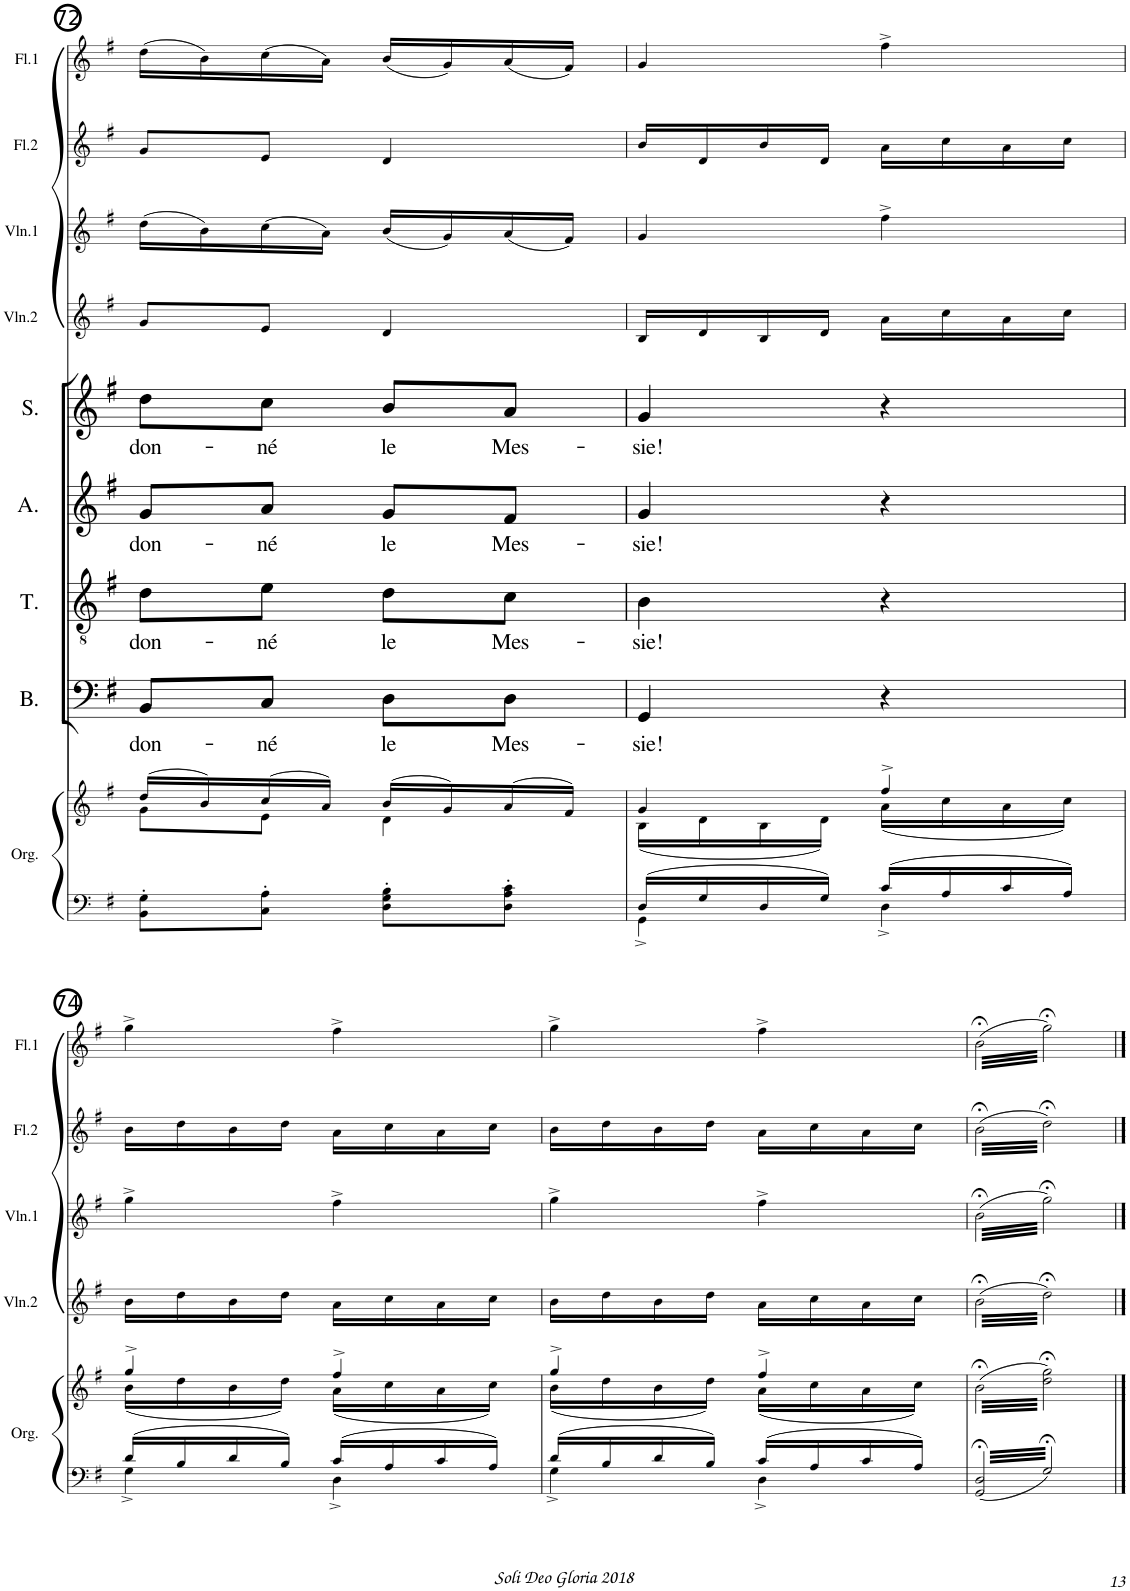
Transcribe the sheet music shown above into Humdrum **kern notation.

**kern	**kern	**kern	**text	**kern	**text	**kern	**text	**kern	**text	**kern	**kern	**kern	**kern
*part9	*part9	*part8	*part8	*part7	*part7	*part6	*part6	*part5	*part5	*part4	*part3	*part2	*part1
*staff10	*staff9	*staff8	*staff8	*staff7	*staff7	*staff6	*staff6	*staff5	*staff5	*staff4	*staff3	*staff2	*staff1
*I"Orgue	*	*I"Bass	*	*I"Ténor	*	*I"Alto	*	*I"Soprano	*	*I"Violon 2	*I"Violon 1	*I"Flûte 2	*I"Flûte 1
*I'Org.	*	*I'B.	*	*I'T.	*	*I'A.	*	*I'S.	*	*I'Vln.2	*I'Vln.1	*I'Fl.2	*I'Fl.1
!!LO:PB:g=z
*clefF4	*clefG2	*clefF4	*	*clefGv2	*	*clefG2	*	*clefG2	*	*clefG2	*clefG2	*clefG2	*clefG2
*k[f#]	*k[f#]	*k[f#]	*	*k[f#]	*	*k[f#]	*	*k[f#]	*	*k[f#]	*k[f#]	*k[f#]	*k[f#]
*M2/4	*M2/4	*M2/4	*	*M2/4	*	*M2/4	*	*M2/4	*	*M2/4	*M2/4	*M2/4	*M2/4
=72	=72	=72	=72	=72	=72	=72	=72	=72	=72	=72	=72	=72	=72
*	*^	*	*	*	*	*	*	*	*	*	*	*	*
!	!	!	!	!LO:LY:b	!	!LO:LY:b	!	!LO:LY:b	!	!LO:LY:b	!	!	!	!
8BB\' 8G\'L	(16dd/LL	8g\L	8BB/L	don-	8d\L	don-	8g/L	don-	8dd\L	don-	8g/L	(16dd\LL	8g/L	(16dd\LL
.	16b/)	.	.	.	.	.	.	.	.	.	.	16b\)	.	16b\)
!	!	!	!	!LO:LY:b	!	!LO:LY:b	!	!LO:LY:b	!	!LO:LY:b	!	!	!	!
8C\' 8A\'J	(16cc/	8e\J	8C/J	-né	8e\J	-né	8a/J	-né	8cc\J	-né	8e/J	(16cc\	8e/J	(16cc\
.	16a/JJ)	.	.	.	.	.	.	.	.	.	.	16a\JJ)	.	16a\JJ)
!	!	!	!	!LO:LY:b	!	!LO:LY:b	!	!LO:LY:b	!	!LO:LY:b	!	!	!	!
8D\' 8G\' 8B\'L	(16b/LL	4d\	8D\L	le	8d\L	le	8g/L	le	8b/L	le	4d/	(16b/LL	4d/	(16b/LL
.	16g/)	.	.	.	.	.	.	.	.	.	.	16g/)	.	16g/)
!	!	!	!	!LO:LY:b	!	!LO:LY:b	!	!LO:LY:b	!	!LO:LY:b	!	!	!	!
8D\' 8A\' 8c\'J	(16a/	.	8D\J	Mes-	8c\J	Mes-	8f#/J	Mes-	8a/J	Mes-	.	(16a/	.	(16a/
.	16f#/JJ)	.	.	.	.	.	.	.	.	.	.	16f#/JJ)	.	16f#/JJ)
=73	=73	=73	=73	=73	=73	=73	=73	=73	=73	=73	=73	=73	=73	=73
*^	*	*	*	*	*	*	*	*	*	*	*	*	*	*
!	!	!	!	!	!LO:LY:b	!	!LO:LY:b	!	!LO:LY:b	!	!LO:LY:b	!	!	!	!
16D/LL	4GG^\	4g/	(16B\LL	4GG/	-sie!	4B\	-sie!	4g/	-sie!	4g/	-sie!	16B/LL	4g/	16b/LL	4g/
16G/	.	.	16d\	.	.	.	.	.	.	.	.	16d/	.	16d/	.
16D/	.	.	16B\	.	.	.	.	.	.	.	.	16B/	.	16b/	.
16G/JJ	.	.	16d\JJ)	.	.	.	.	.	.	.	.	16d/JJ	.	16d/JJ	.
16c/LL	4D^\	4ff#^/	(16a\LL	4r	.	4r	.	4r	.	4r	.	16a\LL	4ff#^\	16a\LL	4ff#^\
16A/	.	.	16cc\	.	.	.	.	.	.	.	.	16cc\	.	16cc\	.
16c/	.	.	16a\	.	.	.	.	.	.	.	.	16a\	.	16a\	.
16A/JJ	.	.	16cc\JJ)	.	.	.	.	.	.	.	.	16cc\JJ	.	16cc\JJ	.
!!LO:LB:g=z
=74	=74	=74	=74	=74	=74	=74	=74	=74	=74	=74	=74	=74	=74	=74	=74
16d/LL	4G^\	4gg^/	(16b\LL	2r	.	2r	.	2r	.	2r	.	16b\LL	4gg^\	16b\LL	4gg^\
16B/	.	.	16dd\	.	.	.	.	.	.	.	.	16dd\	.	16dd\	.
16d/	.	.	16b\	.	.	.	.	.	.	.	.	16b\	.	16b\	.
16B/JJ	.	.	16dd\JJ)	.	.	.	.	.	.	.	.	16dd\JJ	.	16dd\JJ	.
16c/LL	4D^\	4ff#^/	(16a\LL	.	.	.	.	.	.	.	.	16a\LL	4ff#^\	16a\LL	4ff#^\
16A/	.	.	16cc\	.	.	.	.	.	.	.	.	16cc\	.	16cc\	.
16c/	.	.	16a\	.	.	.	.	.	.	.	.	16a\	.	16a\	.
16A/JJ	.	.	16cc\JJ)	.	.	.	.	.	.	.	.	16cc\JJ	.	16cc\JJ	.
=75	=75	=75	=75	=75	=75	=75	=75	=75	=75	=75	=75	=75	=75	=75	=75
16d/LL	4G^\	4gg^/	(16b\LL	2r	.	2r	.	2r	.	2r	.	16b\LL	4gg^\	16b\LL	4gg^\
16B/	.	.	16dd\	.	.	.	.	.	.	.	.	16dd\	.	16dd\	.
16d/	.	.	16b\	.	.	.	.	.	.	.	.	16b\	.	16b\	.
16B/JJ	.	.	16dd\JJ)	.	.	.	.	.	.	.	.	16dd\JJ	.	16dd\JJ	.
16c/LL	4D^\	4ff#^/	(16a\LL	.	.	.	.	.	.	.	.	16a\LL	4ff#^\	16a\LL	4ff#^\
16A/	.	.	16cc\	.	.	.	.	.	.	.	.	16cc\	.	16cc\	.
16c/	.	.	16a\	.	.	.	.	.	.	.	.	16a\	.	16a\	.
16A/JJ	.	.	16cc\JJ)	.	.	.	.	.	.	.	.	16cc\JJ	.	16cc\JJ	.
*v	*v	*	*	*	*	*	*	*	*	*	*	*	*	*	*
*	*v	*v	*	*	*	*	*	*	*	*	*	*	*	*
=76	=76	=76	=76	=76	=76	=76	=76	=76	=76	=76	=76	=76	=76
*	*tremolo	*	*	*	*	*	*	*	*	*	*	*	*
*	*	*	*	*	*	*	*	*	*	*tremolo	*	*	*
*	*	*	*	*	*	*	*	*	*	*	*tremolo	*	*
*	*	*	*	*	*	*	*	*	*	*	*	*tremolo	*
*	*	*	*	*	*	*	*	*	*	*	*	*	*tremolo
6.GG/;< 6.D/;<	(64b;<\LLLL	2r	.	2r	.	2r	.	2r;<	.	(64b;<\LLLL	(64b;<\LLLL	(64b;<\LLLL	(64b;<\LLLL
.	64dd\;< 64gg\;<)	.	.	.	.	.	.	.	.	64dd;<\)	64gg;<\)	64dd;<\)	64gg;<\)
.	64b;<\	.	.	.	.	.	.	.	.	64b;<\	64b;<\	64b;<\	64b;<\
.	64dd\;< 64gg\;<)	.	.	.	.	.	.	.	.	64dd;<\)	64gg;<\)	64dd;<\)	64gg;<\)
.	64b;<\	.	.	.	.	.	.	.	.	64b;<\	64b;<\	64b;<\	64b;<\
.	64dd\;< 64gg\;<)	.	.	.	.	.	.	.	.	64dd;<\)	64gg;<\)	64dd;<\)	64gg;<\)
.	64b;<\	.	.	.	.	.	.	.	.	64b;<\	64b;<\	64b;<\	64b;<\
.	64dd\;< 64gg\;<)	.	.	.	.	.	.	.	.	64dd;<\)	64gg;<\)	64dd;<\)	64gg;<\)
.	64b;<\	.	.	.	.	.	.	.	.	64b;<\	64b;<\	64b;<\	64b;<\
.	64dd\;< 64gg\;<)	.	.	.	.	.	.	.	.	64dd;<\)	64gg;<\)	64dd;<\)	64gg;<\)
.	64b;<\	.	.	.	.	.	.	.	.	64b;<\	64b;<\	64b;<\	64b;<\
.	64dd\;< 64gg\;<)	.	.	.	.	.	.	.	.	64dd;<\)	64gg;<\)	64dd;<\)	64gg;<\)
.	64b;<\	.	.	.	.	.	.	.	.	64b;<\	64b;<\	64b;<\	64b;<\
.	64dd\;< 64gg\;<)	.	.	.	.	.	.	.	.	64dd;<\)	64gg;<\)	64dd;<\)	64gg;<\)
.	64b;<\	.	.	.	.	.	.	.	.	64b;<\	64b;<\	64b;<\	64b;<\
.	64dd\;< 64gg\;<)	.	.	.	.	.	.	.	.	64dd;<\)	64gg;<\)	64dd;<\)	64gg;<\)
6.G;</	64b;<\	.	.	.	.	.	.	.	.	64b;<\	64b;<\	64b;<\	64b;<\
.	64dd\;< 64gg\;<)	.	.	.	.	.	.	.	.	64dd;<\)	64gg;<\)	64dd;<\)	64gg;<\)
.	64b;<\	.	.	.	.	.	.	.	.	64b;<\	64b;<\	64b;<\	64b;<\
.	64dd\;< 64gg\;<)	.	.	.	.	.	.	.	.	64dd;<\)	64gg;<\)	64dd;<\)	64gg;<\)
.	64b;<\	.	.	.	.	.	.	.	.	64b;<\	64b;<\	64b;<\	64b;<\
.	64dd\;< 64gg\;<)	.	.	.	.	.	.	.	.	64dd;<\)	64gg;<\)	64dd;<\)	64gg;<\)
.	64b;<\	.	.	.	.	.	.	.	.	64b;<\	64b;<\	64b;<\	64b;<\
.	64dd\;< 64gg\;<)	.	.	.	.	.	.	.	.	64dd;<\)	64gg;<\)	64dd;<\)	64gg;<\)
.	64b;<\	.	.	.	.	.	.	.	.	64b;<\	64b;<\	64b;<\	64b;<\
.	64dd\;< 64gg\;<)	.	.	.	.	.	.	.	.	64dd;<\)	64gg;<\)	64dd;<\)	64gg;<\)
.	64b;<\	.	.	.	.	.	.	.	.	64b;<\	64b;<\	64b;<\	64b;<\
.	64dd\;< 64gg\;<)	.	.	.	.	.	.	.	.	64dd;<\)	64gg;<\)	64dd;<\)	64gg;<\)
.	64b;<\	.	.	.	.	.	.	.	.	64b;<\	64b;<\	64b;<\	64b;<\
.	64dd\;< 64gg\;<)	.	.	.	.	.	.	.	.	64dd;<\)	64gg;<\)	64dd;<\)	64gg;<\)
.	64b;<\	.	.	.	.	.	.	.	.	64b;<\	64b;<\	64b;<\	64b;<\
.	64dd\;< 64gg\;<)JJJJ	.	.	.	.	.	.	.	.	64dd;<\)JJJJ	64gg;<\)JJJJ	64dd;<\)JJJJ	64gg;<\)JJJJ
*	*	*	*	*	*	*	*	*	*	*	*	*	*Xtremolo
*	*	*	*	*	*	*	*	*	*	*	*	*Xtremolo	*
*	*	*	*	*	*	*	*	*	*	*	*Xtremolo	*	*
*	*	*	*	*	*	*	*	*	*	*Xtremolo	*	*	*
*	*Xtremolo	*	*	*	*	*	*	*	*	*	*	*	*
.	.	.	.	.	.	.	.	.	.	.	.	.	.
.	.	.	.	.	.	.	.	.	.	.	.	.	.
.	.	.	.	.	.	.	.	.	.	.	.	.	.
.	.	.	.	.	.	.	.	.	.	.	.	.	.
.	.	.	.	.	.	.	.	.	.	.	.	.	.
.	.	.	.	.	.	.	.	.	.	.	.	.	.
.	.	.	.	.	.	.	.	.	.	.	.	.	.
.	.	.	.	.	.	.	.	.	.	.	.	.	.
.	.	.	.	.	.	.	.	.	.	.	.	.	.
.	.	.	.	.	.	.	.	.	.	.	.	.	.
.	.	.	.	.	.	.	.	.	.	.	.	.	.
.	.	.	.	.	.	.	.	.	.	.	.	.	.
.	.	.	.	.	.	.	.	.	.	.	.	.	.
.	.	.	.	.	.	.	.	.	.	.	.	.	.
.	.	.	.	.	.	.	.	.	.	.	.	.	.
.	.	.	.	.	.	.	.	.	.	.	.	.	.
==	==	==	==	==	==	==	==	==	==	==	==	==	==
*-	*-	*-	*-	*-	*-	*-	*-	*-	*-	*-	*-	*-	*-
